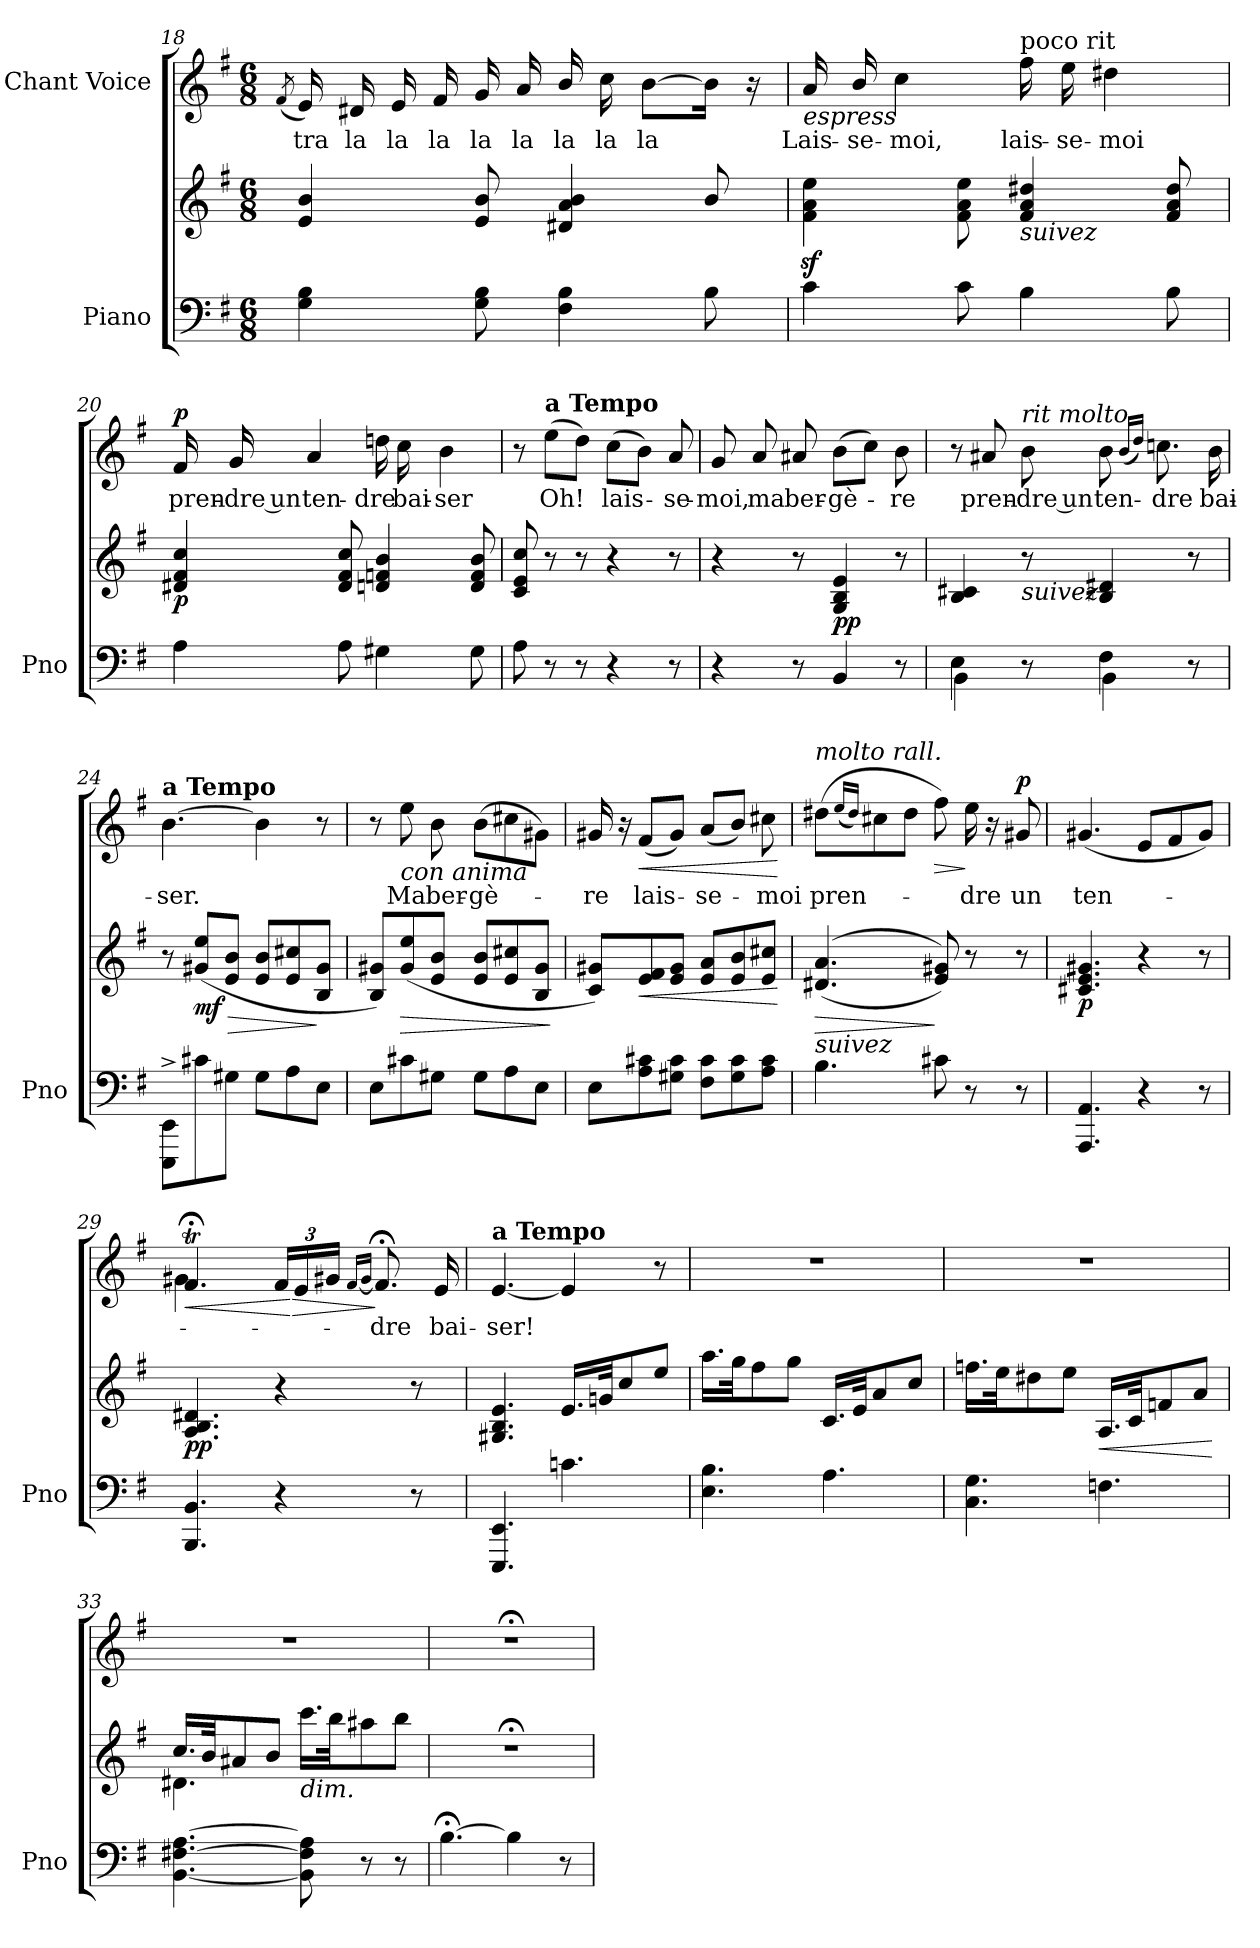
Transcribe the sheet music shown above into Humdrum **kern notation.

**kern	**kern	**dynam	**kern	**text	**dynam
*part2	*part2	*part2	*part1	*part1	*part1
*staff3	*staff2	*staff2/3	*staff1	*staff1	*staff1
*I"Piano	*	*	*I"Chant Voice	*	*
*I'Pno	*	*	*	*	*
!!LO:LB:g=z
*clefF4	*clefG2	*	*clefG2	*	*
*k[f#]	*k[f#]	*	*k[f#]	*	*
*M6/8	*M6/8	*	*M6/8	*	*
=18	=18	=18	=18	=18	=18
.	.	.	(8qf#/	.	.
!	!	!	!	!LO:LY:b	!
4G\ 4B\	4e/ 4b/	.	16e/)	tra	.
!	!	!	!	!LO:LY:b	!
.	.	.	16d#X/	la	.
!	!	!	!	!LO:LY:b	!
.	.	.	16e/	la	.
!	!	!	!	!LO:LY:b	!
.	.	.	16f#/	la	.
!	!	!	!	!LO:LY:b	!
8G\ 8B\	8e/ 8b/	.	16g/	la	.
!	!	!	!	!LO:LY:b	!
.	.	.	16a/	la	.
!	!	!	!	!LO:LY:b	!
4F#\ 4B\	4d#X/ 4a/ 4b/	.	16b/	la	.
!	!	!	!	!LO:LY:b	!
.	.	.	16cc\	la	.
!	!	!	!	!LO:LY:b	!
.	.	.	[8b\L	la	.
8B\	8b/	.	16b\Jk]	.	.
.	.	.	16r	.	.
=19	=19	=19	=19	=19	=19
!	!	!	!LO:TX:b:i:t=espress	!	!
!	!	!LO:DY:b	!	!LO:LY:b	!
4c\	4f#\z< 4a\z< 4ee\z<	other-dynamics	16a/	Lais-	.
!	!	!	!	!LO:LY:b	!
.	.	.	16b/	-se-	.
!	!	!	!	!LO:LY:b	!
.	.	.	4cc\	-moi,	.
8c\	8f#\ 8a\ 8ee\	.	.	.	.
!	!	!	!LO:TX:a:t=poco rit	!	!
!	!LO:TX:b:i:t=suivez	!	!	!	!
!	!	!	!	!LO:LY:b	!
4B\	4f#/ 4a/ 4dd#X/	.	16ff#\	lais-	.
!	!	!	!	!LO:LY:b	!
.	.	.	16ee\	-se-	.
!	!	!	!	!LO:LY:b	!
.	.	.	4dd#X\	-moi	.
8B\	8f#/ 8a/ 8dd#/	.	.	.	.
=20	=20	=20	=20	=20	=20
!	!	!LO:DY:b	!	!LO:LY:b	!LO:DY:a
4A\	4d#X/ 4f#/ 4cc/	p	16f#/	pren-	p
!	!	!	!	!LO:LY:b	!
.	.	.	16g/	dre un	.
!	!	!	!	!LO:LY:b	!
.	.	.	4a/	ten-	.
8A\	8d#/ 8f#/ 8cc/	.	.	.	.
!	!	!	!	!LO:LY:b	!
4G#X\	4dn/ 4fn/ 4b/	.	16ddn\	-dre	.
!	!	!	!	!LO:LY:b	!
.	.	.	16cc\	bai-	.
!	!	!	!	!LO:LY:b	!
.	.	.	4b\	-ser	.
8G#\	8d/ 8f/ 8b/	.	.	.	.
!!LO:LB:g=z
=21	=21	=21	=21	=21	=21
8A\	8c/ 8e/ 8cc/	.	8r	.	.
!	!	!	!LO:TX:a:B:t=a Tempo	!	!
!	!	!	!	!LO:LY:b	!
8r	8r	.	(8ee\L	Oh!	.
8r	8r	.	8dd\J)	.	.
!	!	!	!	!LO:LY:b	!
4r	4r	.	(8cc\L	lais-	.
.	.	.	8b\J)	.	.
!	!	!	!	!LO:LY:b	!
8r	8r	.	8a/	-se-	.
=22	=22	=22	=22	=22	=22
!	!	!	!	!LO:LY:b	!
4r	4r	.	8g/	-moi,	.
!	!	!	!	!LO:LY:b	!
.	.	.	8a/	ma	.
!	!	!	!	!LO:LY:b	!
8r	8r	.	8a#X/	ber-	.
!	!	!LO:DY:b	!	!LO:LY:b	!
4BB/	4G/ 4B/ 4e/	pp	(8b\L	-gè-	.
.	.	.	8cc\J)	.	.
!	!	!	!	!LO:LY:b	!
8r	8r	.	8b\	-re	.
=23	=23	=23	=23	=23	=23
*^	*	*	*	*	*
4E\	4BB\	4B/ 4c#X/	.	8r	.	.
!	!	!	!	!	!LO:LY:b	!
.	.	.	.	8a#X/	pren-	.
!	!	!	!	!LO:TX:a:i:t=rit molto	!	!
!	!	!LO:TX:b:i:t=suivez	!	!	!	!
!	!	!	!	!	!LO:LY:b	!
8ryy	8r	8r	.	8b\	dre un	.
!	!	!	!	!	!LO:LY:b	!
4F#\	4BB\	4B/ 4d#X/	.	8b\	ten-	.
.	.	.	.	(16qb/LL	.	.
.	.	.	.	16qdd/JJ)	.	.
!	!	!	!	!	!LO:LY:b	!
.	.	.	.	8.ccn\	-dre	.
8ryy	8r	8r	.	.	.	.
!	!	!	!	!	!LO:LY:b	!
.	.	.	.	16b\	bai-	.
*v	*v	*	*	*	*	*
=24	=24	=24	=24	=24	=24
!	!	!	!LO:TX:a:B:t=a Tempo	!	!
!	!	!	!	!LO:LY:b	!
8EEE\^ 8EE\^L	8r	.	[4.b\	-ser.	.
!	!	!LO:HP:b	!	!	!
!	!	!LO:DY:n=1:b	!	!	!
8c#X\	(8g#X/ 8ee/L	> mf	.	.	.
8G#X\J	8e/ 8b/J	.	.	.	.
8G#\L	8e/ 8b/L	.	4b\]	.	.
8A\	8e/ 8cc#X/	.	.	.	.
8E\J	8B/ 8g#/J	]	8r	.	.
!!LO:LB:g=z
=25	=25	=25	=25	=25	=25
8E\L	8B/ 8g#X/L)	.	8r	.	.
!	!	!	!LO:TX:b:i:t=con anima	!	!
!	!	!LO:HP:b	!	!LO:LY:b	!
8c#X\	(8g#/ 8ee/	>	8ee\	Ma	.
!	!	!	!	!LO:LY:b	!
8G#X\J	8e/ 8b/J	.	8b\	ber-	.
!	!	!	!	!LO:LY:b	!
8G#\L	8e/ 8b/L	.	(8b\L	-gè-	.
8A\	8e/ 8cc#X/	.	8cc#X\	.	.
8E\J	8B/ 8g#/J	.	8g#X\J)	.	.
.	.	]	.	.	.
=26	=26	=26	=26	=26	=26
!	!	!	!	!LO:LY:b	!
8E\L	8c/ 8g#X/L)	.	16g#X/	-re	.
.	.	.	16r	.	.
!	!	!LO:HP:b	!	!LO:LY:b	!LO:HP:b
8A\ 8c#X\	8e/ 8f#/	<	(8f#/L	lais-	<
8G#X\ 8c#\J	8e/ 8g#/J	.	8g#/J)	.	.
!	!	!	!	!LO:LY:b	!
8F#\ 8c#\L	8e/ 8a/L	.	(8a/L	-se-	.
8G#\ 8c#\	8e/ 8b/	.	8b/J)	.	.
!	!	!	!	!LO:LY:b	!
8A\ 8c#\J	8e/ 8cc#X/J	.	8cc#X\	-moi	.
.	.	[	.	.	[
=27	=27	=27	=27	=27	=27
!	!	!	!LO:TX:a:i:t=molto rall.	!	!
!	!LO:TX:b:i:t=suivez	!	!	!	!
!	!	!LO:HP:b	!	!LO:LY:b	!
4.B\	((>4.d#X/ 4.a/	>	(8dd#X\L	pren-	.
.	.	.	(16qee/LL	.	.
.	.	.	16qdd#/JJ)	.	.
.	.	.	8cc#X\	.	.
.	.	.	8dd#\J	.	.
!	!	!	!	!	!LO:HP:b
8c#X\	8e/ 8g#X/))	]	8ff#\)	.	>
!	!	!	!	!LO:LY:b	!
8r	8r	.	16ee\	-dre	]
.	.	.	16r	.	.
!	!	!	!	!LO:LY:b	!LO:DY:a
8r	8r	.	8g#X/	un	p
=28	=28	=28	=28	=28	=28
!	!	!LO:DY:b	!	!LO:LY:b	!
4.AAA/ 4.AA/	4.c#X/ 4.e/ 4.g#X/	p	(4.g#X/	ten-	.
4r	4r	.	8e/L	.	.
.	.	.	8f#/	.	.
8r	8r	.	8g#/J)	.	.
!!LO:LB:g=z
=29	=29	=29	=29	=29	=29
*^	*^	*	*	*	*
!	!	!	!	!	!LO:TX:a:t=♯	!	!
!	!	!	!	!LO:DY:b	!	!	!LO:HP:b
*	*	*	*	*	*^	*	*
4.BBB/ 4.BB/	2ryy	4.A/ 4.B/ 4.d#X/	2ryy	pp	4.f#;t/	4g#X\	.	<
.	.	.	.	.	.	2ryy	.	.
4r	.	4r	.	.	24f#/LL	.	.	.
!	!	!	!	!	!	!	!	!LO:HP:n=1:b
.	.	.	.	.	24e/	.	.	[ >
.	.	.	.	.	24g#X/JJ	.	.	.
.	.	.	.	.	[<16qf#/LL	.	.	.
.	.	.	.	.	16qg#/JJ	.	.	.
!	!	!	!	!	!	!	!LO:LY:b	!
.	8r;<yy	.	8r;<yy	.	8.f#;</]	.	-dre	]
8r	8ryy	8r	8ryy	.	.	.	.	.
!	!	!	!	!	!	!	!LO:LY:b	!
.	.	.	.	.	16e/	.	bai-	.
*v	*v	*	*	*	*v	*v	*	*
*	*v	*v	*	*	*	*
=30	=30	=30	=30	=30	=30
!	!	!	!LO:TX:a:B:t=a Tempo	!	!
!	!	!	!	!LO:LY:b	!
4.EEE/ 4.EE/	4.G#X/ 4.B/ 4.e/	.	[4.e/	-ser!	.
4.cn\	16.e/LL	.	4e/]	.	.
.	32gn/JK	.	.	.	.
.	8cc/	.	.	.	.
.	8ee/J	.	8r	.	.
=31	=31	=31	=31	=31	=31
4.E\ 4.B\	16.aa\LL	.	2.r	.	.
.	32gg\JK	.	.	.	.
.	8ff#\	.	.	.	.
.	8gg\J	.	.	.	.
4.A\	16.c/LL	.	.	.	.
.	32e/JK	.	.	.	.
.	8a/	.	.	.	.
.	8cc/J	.	.	.	.
=32	=32	=32	=32	=32	=32
4.C\ 4.G\	16.ffn\LL	.	2.r	.	.
.	32ee\JK	.	.	.	.
.	8dd#X\	.	.	.	.
.	8ee\J	.	.	.	.
!	!	!LO:HP:b	!	!	!
4.Fn\	16.A/LL	<	.	.	.
.	32c/JK	.	.	.	.
.	8fn/	.	.	.	.
.	8a/J	.	.	.	.
.	.	[	.	.	.
!!LO:PB:g=z
=33	=33	=33	=33	=33	=33
*	*^	*	*	*	*
!	!	!	!LO:DY:b	!	!	!
!	!	!	!LO:DY:n=1:b	!	!	!
[4.BB\ [<4.F#X\ [4.A\	16.cc/LL	4.d#X\	other-dynamics sf	2.r	.	.
.	32b/JK	.	.	.	.	.
.	8a#X/	.	.	.	.	.
.	8b/J	.	.	.	.	.
!	!LO:TX:b:i:t=dim.	!	!	!	!	!
8BB\] 8F#\] 8A\]	16.ccc\LL	4.ryy	.	.	.	.
.	32bb\JK	.	.	.	.	.
8r	8aa#X\	.	.	.	.	.
8r	8bb\J	.	.	.	.	.
*	*v	*v	*	*	*	*
=34	=34	=34	=34	=34	=34
[4.B;<\	2.r;<	.	2.r;<	.	.
4B\]	.	.	.	.	.
8r	.	.	.	.	.
=	=	=	=	=	=
*-	*-	*-	*-	*-	*-
